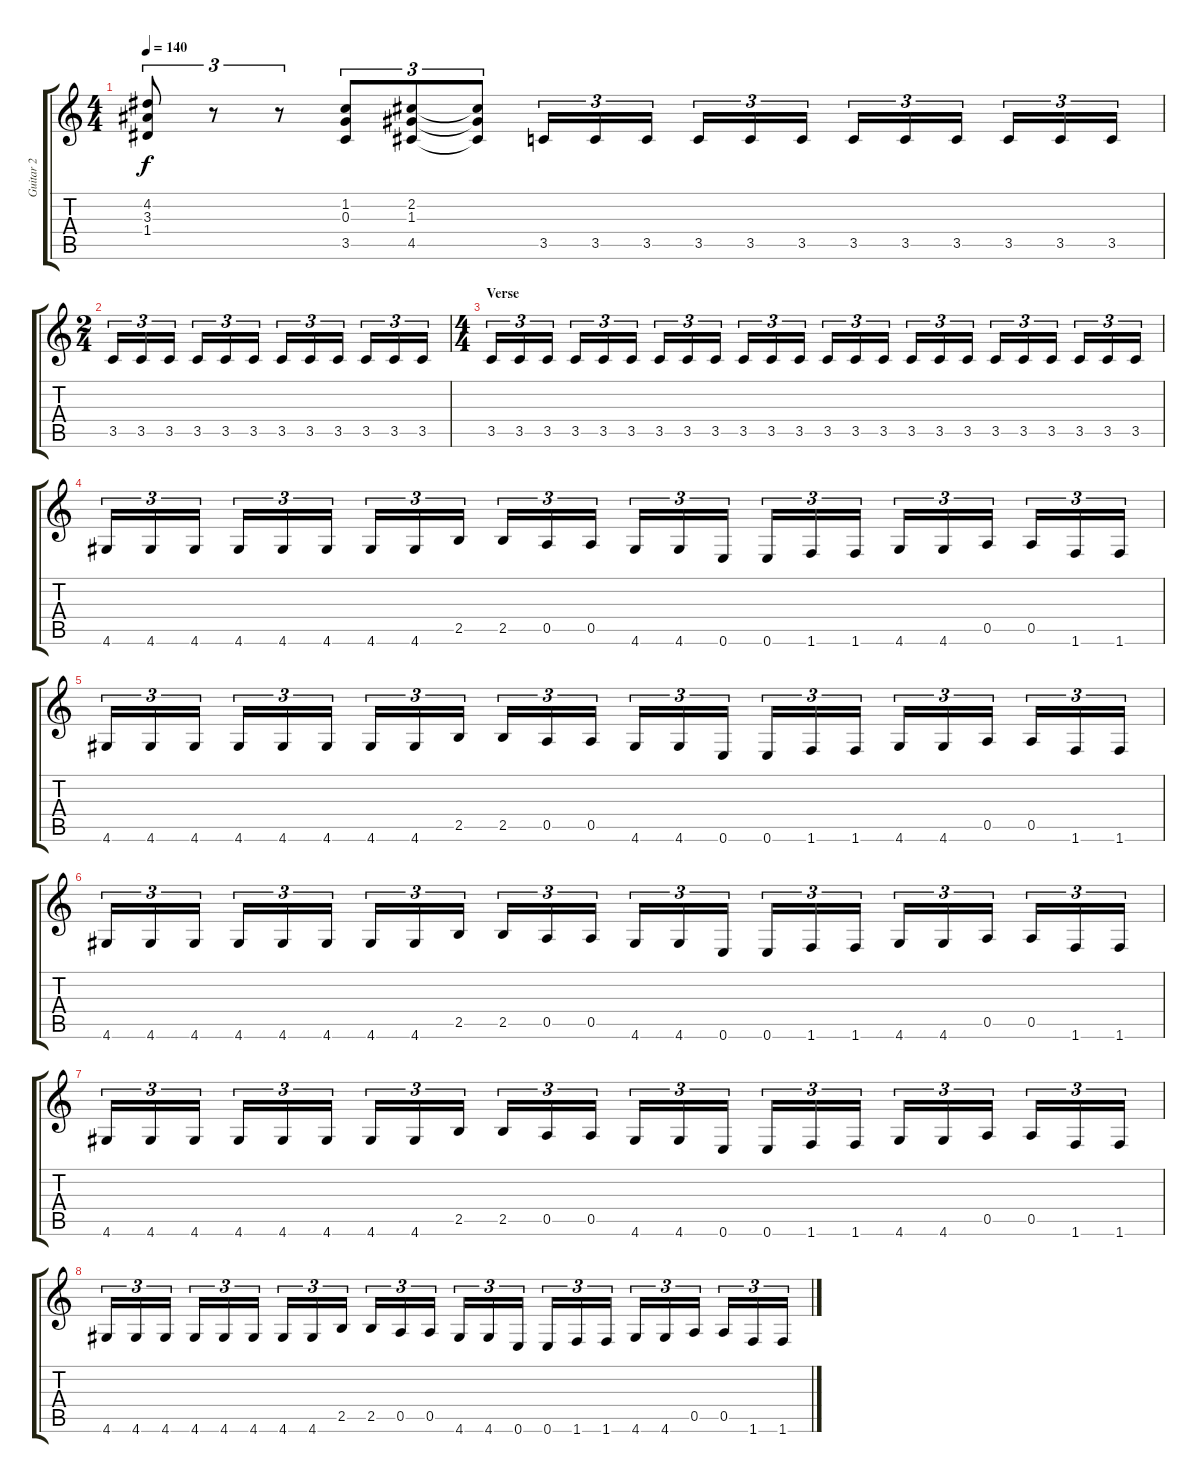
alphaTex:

\track ("Guitar 2" "Guitar 2") {instrument distortionguitar}
\staff {score tabs}
\tuning (E4 B3 G3 D3 A2 E2) {hide}
\ts (4 4)
\tempo 140
\clef g2
\ks c
(4.2 3.3 1.4).8{tu (3 2) dy f} r.8{tu (3 2)} r.8{tu (3 2)} (1.2 0.3 3.5).8{tu (3 2)} (2.2 1.3 4.5).8{tu (3 2)} (2.2{t} 1.3{t} 4.5{t}).8{tu (3 2)} 3.5.16{tu (3 2)} 3.5.16{tu (3 2)} 3.5.16{tu (3 2)} 3.5.16{tu (3 2)} 3.5.16{tu (3 2)} 3.5.16{tu (3 2)} 3.5.16{tu (3 2)} 3.5.16{tu (3 2)} 3.5.16{tu (3 2)} 3.5.16{tu (3 2)} 3.5.16{tu (3 2)} 3.5.16{tu (3 2)} |
\ts (2 4)
3.5.16{tu (3 2)} 3.5.16{tu (3 2)} 3.5.16{tu (3 2)} 3.5.16{tu (3 2)} 3.5.16{tu (3 2)} 3.5.16{tu (3 2)} 3.5.16{tu (3 2)} 3.5.16{tu (3 2)} 3.5.16{tu (3 2)} 3.5.16{tu (3 2)} 3.5.16{tu (3 2)} 3.5.16{tu (3 2)} |
\ts (4 4)
\section ("" "Verse")
3.5.16{tu (3 2)} 3.5.16{tu (3 2)} 3.5.16{tu (3 2)} 3.5.16{tu (3 2)} 3.5.16{tu (3 2)} 3.5.16{tu (3 2)} 3.5.16{tu (3 2)} 3.5.16{tu (3 2)} 3.5.16{tu (3 2)} 3.5.16{tu (3 2)} 3.5.16{tu (3 2)} 3.5.16{tu (3 2)} 3.5.16{tu (3 2)} 3.5.16{tu (3 2)} 3.5.16{tu (3 2)} 3.5.16{tu (3 2)} 3.5.16{tu (3 2)} 3.5.16{tu (3 2)} 3.5.16{tu (3 2)} 3.5.16{tu (3 2)} 3.5.16{tu (3 2)} 3.5.16{tu (3 2)} 3.5.16{tu (3 2)} 3.5.16{tu (3 2)} |
4.6.16{tu (3 2)} 4.6.16{tu (3 2)} 4.6.16{tu (3 2)} 4.6.16{tu (3 2)} 4.6.16{tu (3 2)} 4.6.16{tu (3 2)} 4.6.16{tu (3 2)} 4.6.16{tu (3 2)} 2.5.16{tu (3 2)} 2.5.16{tu (3 2)} 0.5.16{tu (3 2)} 0.5.16{tu (3 2)} 4.6.16{tu (3 2)} 4.6.16{tu (3 2)} 0.6.16{tu (3 2)} 0.6.16{tu (3 2)} 1.6.16{tu (3 2)} 1.6.16{tu (3 2)} 4.6.16{tu (3 2)} 4.6.16{tu (3 2)} 0.5.16{tu (3 2)} 0.5.16{tu (3 2)} 1.6.16{tu (3 2)} 1.6.16{tu (3 2)} |
4.6.16{tu (3 2)} 4.6.16{tu (3 2)} 4.6.16{tu (3 2)} 4.6.16{tu (3 2)} 4.6.16{tu (3 2)} 4.6.16{tu (3 2)} 4.6.16{tu (3 2)} 4.6.16{tu (3 2)} 2.5.16{tu (3 2)} 2.5.16{tu (3 2)} 0.5.16{tu (3 2)} 0.5.16{tu (3 2)} 4.6.16{tu (3 2)} 4.6.16{tu (3 2)} 0.6.16{tu (3 2)} 0.6.16{tu (3 2)} 1.6.16{tu (3 2)} 1.6.16{tu (3 2)} 4.6.16{tu (3 2)} 4.6.16{tu (3 2)} 0.5.16{tu (3 2)} 0.5.16{tu (3 2)} 1.6.16{tu (3 2)} 1.6.16{tu (3 2)} |
4.6.16{tu (3 2)} 4.6.16{tu (3 2)} 4.6.16{tu (3 2)} 4.6.16{tu (3 2)} 4.6.16{tu (3 2)} 4.6.16{tu (3 2)} 4.6.16{tu (3 2)} 4.6.16{tu (3 2)} 2.5.16{tu (3 2)} 2.5.16{tu (3 2)} 0.5.16{tu (3 2)} 0.5.16{tu (3 2)} 4.6.16{tu (3 2)} 4.6.16{tu (3 2)} 0.6.16{tu (3 2)} 0.6.16{tu (3 2)} 1.6.16{tu (3 2)} 1.6.16{tu (3 2)} 4.6.16{tu (3 2)} 4.6.16{tu (3 2)} 0.5.16{tu (3 2)} 0.5.16{tu (3 2)} 1.6.16{tu (3 2)} 1.6.16{tu (3 2)} |
4.6.16{tu (3 2)} 4.6.16{tu (3 2)} 4.6.16{tu (3 2)} 4.6.16{tu (3 2)} 4.6.16{tu (3 2)} 4.6.16{tu (3 2)} 4.6.16{tu (3 2)} 4.6.16{tu (3 2)} 2.5.16{tu (3 2)} 2.5.16{tu (3 2)} 0.5.16{tu (3 2)} 0.5.16{tu (3 2)} 4.6.16{tu (3 2)} 4.6.16{tu (3 2)} 0.6.16{tu (3 2)} 0.6.16{tu (3 2)} 1.6.16{tu (3 2)} 1.6.16{tu (3 2)} 4.6.16{tu (3 2)} 4.6.16{tu (3 2)} 0.5.16{tu (3 2)} 0.5.16{tu (3 2)} 1.6.16{tu (3 2)} 1.6.16{tu (3 2)} |
4.6.16{tu (3 2)} 4.6.16{tu (3 2)} 4.6.16{tu (3 2)} 4.6.16{tu (3 2)} 4.6.16{tu (3 2)} 4.6.16{tu (3 2)} 4.6.16{tu (3 2)} 4.6.16{tu (3 2)} 2.5.16{tu (3 2)} 2.5.16{tu (3 2)} 0.5.16{tu (3 2)} 0.5.16{tu (3 2)} 4.6.16{tu (3 2)} 4.6.16{tu (3 2)} 0.6.16{tu (3 2)} 0.6.16{tu (3 2)} 1.6.16{tu (3 2)} 1.6.16{tu (3 2)} 4.6.16{tu (3 2)} 4.6.16{tu (3 2)} 0.5.16{tu (3 2)} 0.5.16{tu (3 2)} 1.6.16{tu (3 2)} 1.6.16{tu (3 2)}
